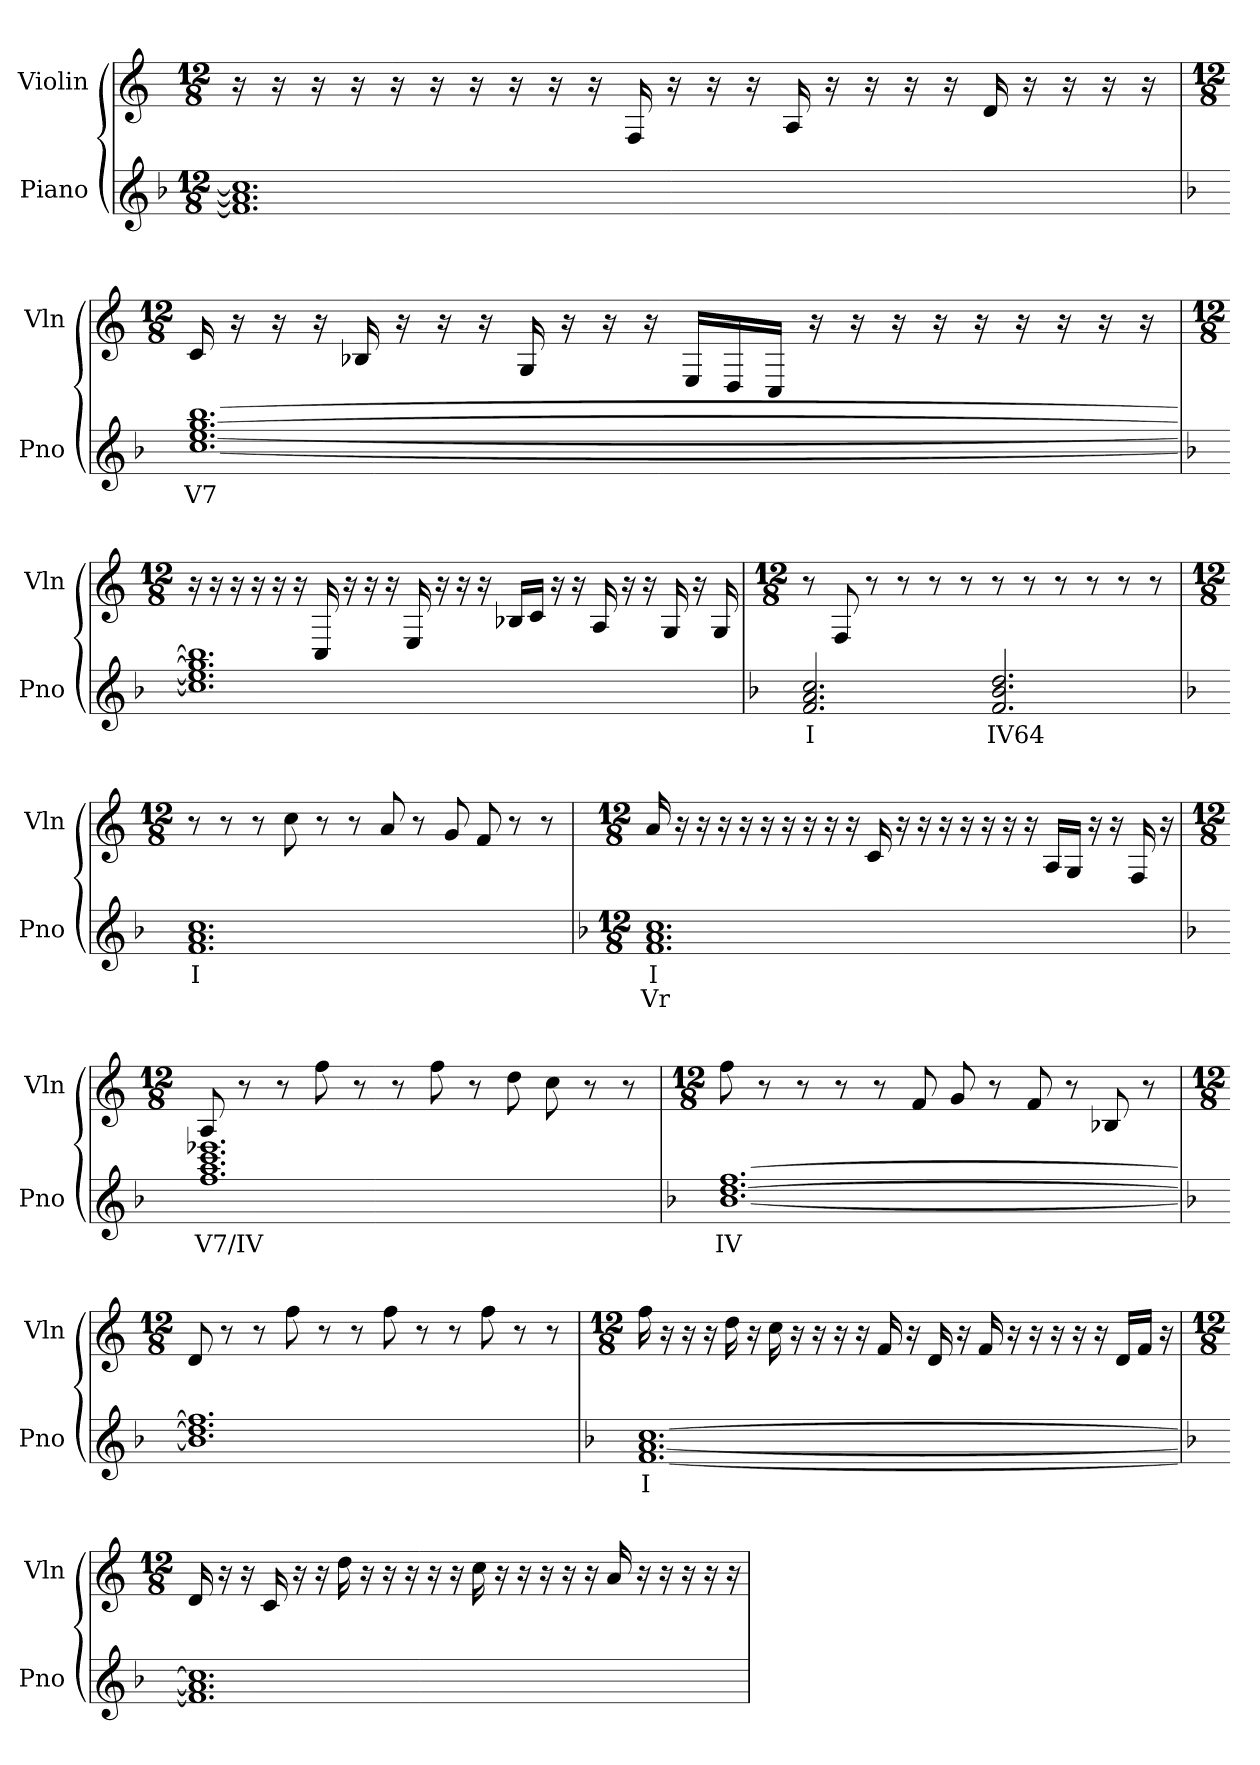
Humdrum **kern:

**kern	**text	**text	**kern
*part2	*part2	*part2	*part1
*staff2	*staff2	*staff2	*staff1
*I"Piano	*	*	*I"Violin
*I'Pno	*	*	*I'Vln
*k[b-]	*	*	*
*F:	*	*	*
*M12/8	*	*	*M12/8
=	=	=	=
1.f] 1.a] 1.cc]	.	.	16r
.	.	.	16r
.	.	.	16r
.	.	.	16r
.	.	.	16r
.	.	.	16r
.	.	.	16r
.	.	.	16r
.	.	.	16r
.	.	.	16r
.	.	.	16F
.	.	.	16r
.	.	.	16r
.	.	.	16r
.	.	.	16A
.	.	.	16r
.	.	.	16r
.	.	.	16r
.	.	.	16r
.	.	.	16d
.	.	.	16r
.	.	.	16r
.	.	.	16r
.	.	.	16r
=	=	=	=
*k[b-]	*	*	*
*F:	*	*	*
*	*	*	*M12/8
[1.cc [1.ee [1.gg [1.bb-	V7	.	16c
.	.	.	16r
.	.	.	16r
.	.	.	16r
.	.	.	16B-X
.	.	.	16r
.	.	.	16r
.	.	.	16r
.	.	.	16G
.	.	.	16r
.	.	.	16r
.	.	.	16r
.	.	.	16ELL
.	.	.	16D
.	.	.	16CJJ
.	.	.	16r
.	.	.	16r
.	.	.	16r
.	.	.	16r
.	.	.	16r
.	.	.	16r
.	.	.	16r
.	.	.	16r
.	.	.	16r
=	=	=	=
*k[b-]	*	*	*
*F:	*	*	*
*	*	*	*M12/8
1.cc] 1.ee] 1.gg] 1.bb-]	.	.	16r
.	.	.	16r
.	.	.	16r
.	.	.	16r
.	.	.	16r
.	.	.	16r
.	.	.	16C
.	.	.	16r
.	.	.	16r
.	.	.	16r
.	.	.	16E
.	.	.	16r
.	.	.	16r
.	.	.	16r
.	.	.	16B-XLL
.	.	.	16cJJ
.	.	.	16r
.	.	.	16r
.	.	.	16A
.	.	.	16r
.	.	.	16r
.	.	.	16G
.	.	.	16r
.	.	.	16G
=	=	=	=
*k[b-]	*	*	*
*F:	*	*	*
*	*	*	*M12/8
2.f 2.a 2.cc	I	.	8r
.	.	.	8F
.	.	.	8r
.	.	.	8r
.	.	.	8r
.	.	.	8r
2.f 2.b- 2.dd	IV64	.	8r
.	.	.	8r
.	.	.	8r
.	.	.	8r
.	.	.	8r
.	.	.	8r
=	=	=	=
*k[b-]	*	*	*
*F:	*	*	*
*	*	*	*M12/8
1.f 1.a 1.cc	I	.	8r
.	.	.	8r
.	.	.	8r
.	.	.	8cc
.	.	.	8r
.	.	.	8r
.	.	.	8a
.	.	.	8r
.	.	.	8g
.	.	.	8f
.	.	.	8r
.	.	.	8r
=	=	=	=
*k[b-]	*	*	*
*F:	*	*	*
*M12/8	*	*	*M12/8
1.f 1.a 1.cc	I	Vr	16a
.	.	.	16r
.	.	.	16r
.	.	.	16r
.	.	.	16r
.	.	.	16r
.	.	.	16r
.	.	.	16r
.	.	.	16r
.	.	.	16r
.	.	.	16c
.	.	.	16r
.	.	.	16r
.	.	.	16r
.	.	.	16r
.	.	.	16r
.	.	.	16r
.	.	.	16r
.	.	.	16ALL
.	.	.	16GJJ
.	.	.	16r
.	.	.	16r
.	.	.	16F
.	.	.	16r
=	=	=	=
*k[b-]	*	*	*
*F:	*	*	*
*	*	*	*M12/8
1.ff 1.aa 1.ccc 1.eee-X	V7/IV	.	8A
.	.	.	8r
.	.	.	8r
.	.	.	8ff
.	.	.	8r
.	.	.	8r
.	.	.	8ff
.	.	.	8r
.	.	.	8dd
.	.	.	8cc
.	.	.	8r
.	.	.	8r
=	=	=	=
*k[b-]	*	*	*
*F:	*	*	*
*	*	*	*M12/8
[1.b- [1.dd [1.ff	IV	.	8ff
.	.	.	8r
.	.	.	8r
.	.	.	8r
.	.	.	8r
.	.	.	8f
.	.	.	8g
.	.	.	8r
.	.	.	8f
.	.	.	8r
.	.	.	8B-X
.	.	.	8r
=	=	=	=
*k[b-]	*	*	*
*F:	*	*	*
*	*	*	*M12/8
1.b-] 1.dd] 1.ff]	.	.	8d
.	.	.	8r
.	.	.	8r
.	.	.	8ff
.	.	.	8r
.	.	.	8r
.	.	.	8ff
.	.	.	8r
.	.	.	8r
.	.	.	8ff
.	.	.	8r
.	.	.	8r
=	=	=	=
*k[b-]	*	*	*
*F:	*	*	*
*	*	*	*M12/8
[1.f [1.a [1.cc	I	.	16ff
.	.	.	16r
.	.	.	16r
.	.	.	16r
.	.	.	16dd
.	.	.	16r
.	.	.	16cc
.	.	.	16r
.	.	.	16r
.	.	.	16r
.	.	.	16r
.	.	.	16f
.	.	.	16r
.	.	.	16d
.	.	.	16r
.	.	.	16f
.	.	.	16r
.	.	.	16r
.	.	.	16r
.	.	.	16r
.	.	.	16r
.	.	.	16dLL
.	.	.	16fJJ
.	.	.	16r
=	=	=	=
*k[b-]	*	*	*
*F:	*	*	*
*	*	*	*M12/8
1.f] 1.a] 1.cc]	.	.	16d
.	.	.	16r
.	.	.	16r
.	.	.	16c
.	.	.	16r
.	.	.	16r
.	.	.	16dd
.	.	.	16r
.	.	.	16r
.	.	.	16r
.	.	.	16r
.	.	.	16r
.	.	.	16cc
.	.	.	16r
.	.	.	16r
.	.	.	16r
.	.	.	16r
.	.	.	16r
.	.	.	16a
.	.	.	16r
.	.	.	16r
.	.	.	16r
.	.	.	16r
.	.	.	16r
=	=	=	=
*-	*-	*-	*-
